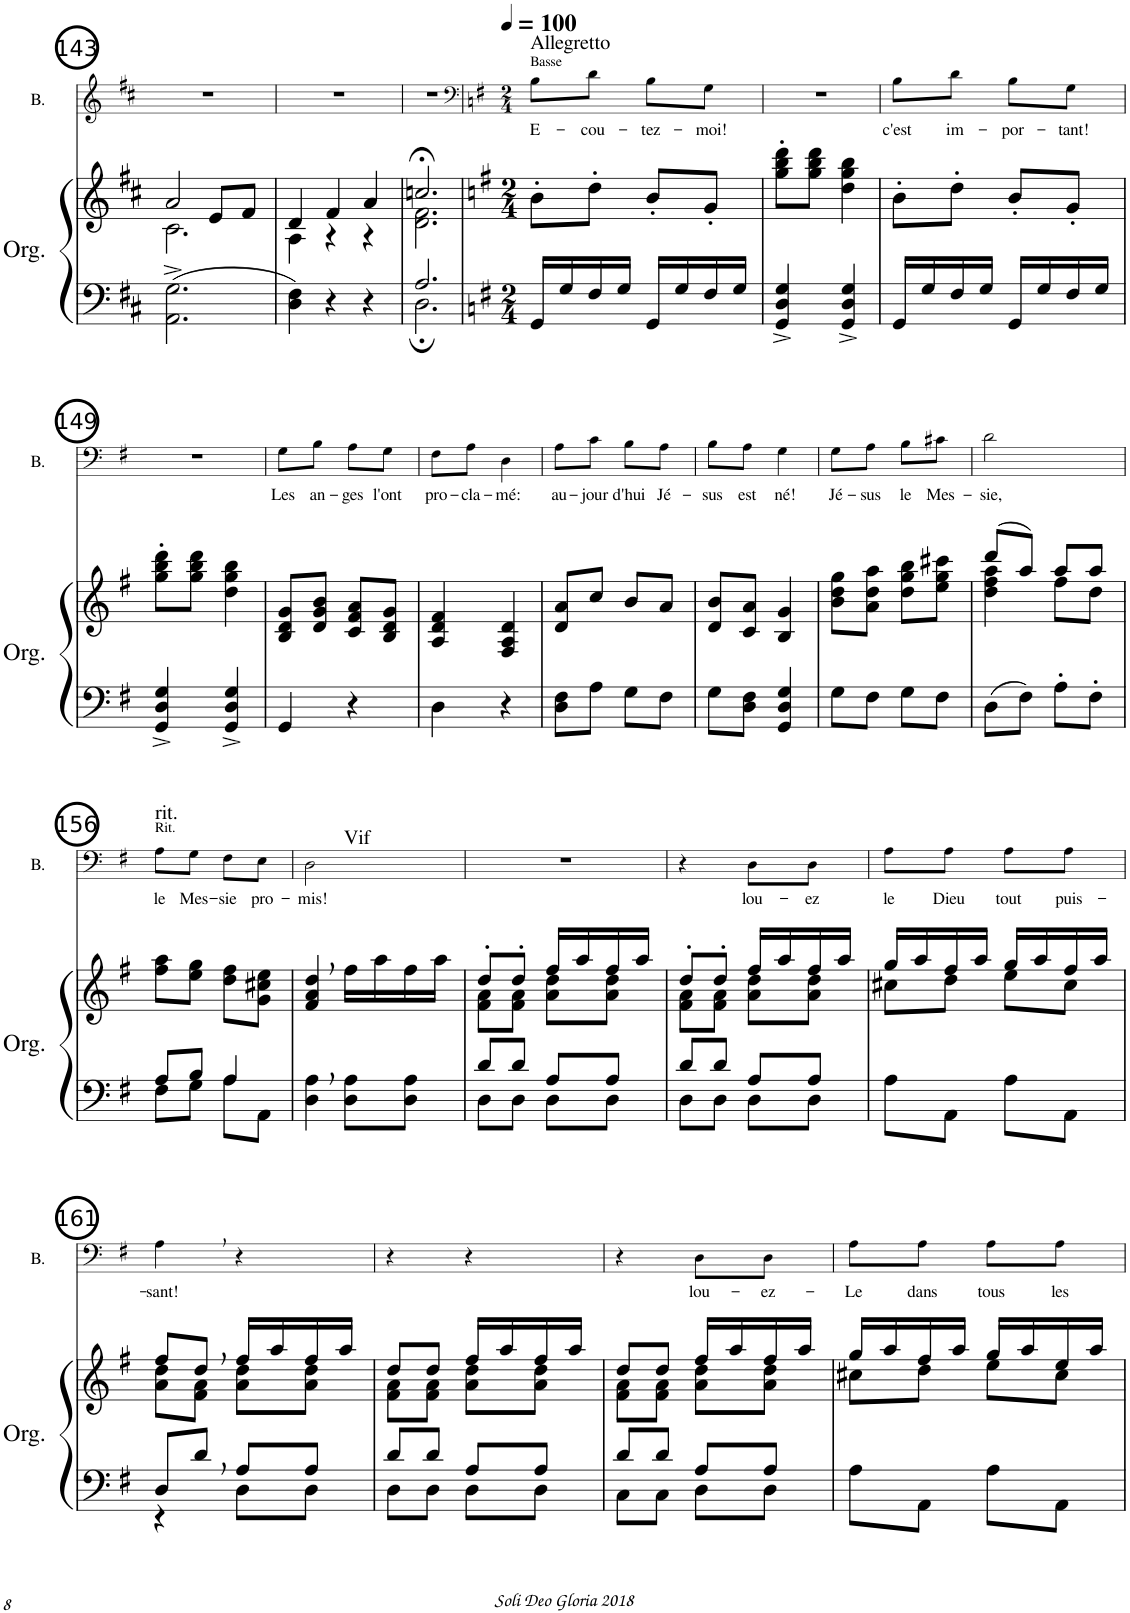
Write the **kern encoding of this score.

**kern	**kern	**kern	**text
*part2	*part2	*part1	*part1
*staff3	*staff2	*staff1	*staff1
*I"Orgue	*	*I"Bass	*
*I'Org.	*	*I'B.	*
!!LO:PB:g=z
*clefF4	*clefG2	*clefG2	*
*k[f#c#]	*k[f#c#]	*k[f#c#]	*
*M3/4	*M3/4	*M3/4	*
=143	=143	=143	=143
*	*^	*	*
2.AA\^ 2.G\^	2a/	2.c#\	2.r	.
.	8e/L	.	.	.
.	8f#/J	.	.	.
=144	=144	=144	=144	=144
4D\ 4F#\	4d/	4A\	2.r	.
4r	4f#/	4r	.	.
4r	4a/	4r	.	.
=145	=145	=145	=145	=145
*^	*	*	*	*
2.A;/	2.D\	2.ccn;</	2.d\ 2.f#\	2.r	.
*v	*v	*	*	*	*
*	*v	*v	*	*
=146	=146	=146	=146
*	*	*clefF4	*
*k[f#]	*k[f#]	*k[f#]	*
*M2/4	*M2/4	*M2/4	*
*	*	*MM100	*
*^	*^	*	*
!	!	!	!	!LO:TX:a:t=Allegretto	!
!	!	!	!	!LO:TX:a:t=Basse	!
!	!	!	!	!	!LO:LY:b
*v	*v	*	*	*	*
*	*v	*v	*	*
16GG/LL	8b'\L	8B\L	E-
16G/	.	.	.
!	!	!	!LO:LY:b
16F#/	8dd'\J	8d\J	-cou-
16G/JJ	.	.	.
!	!	!	!LO:LY:b
16GG/LL	8b'/L	8B\L	-tez-
16G/	.	.	.
!	!	!	!LO:LY:b
16F#/	8g'/J	8G\J	-moi!
16G/JJ	.	.	.
=147	=147	=147	=147
4GG/^ 4D/^ 4G/^	8gg\' 8bb\' 8ddd\'L	2r	.
.	8gg\ 8bb\ 8ddd\J	.	.
4GG/^ 4D/^ 4G/^	4dd\ 4gg\ 4bb\	.	.
=148	=148	=148	=148
!	!	!	!LO:LY:b
16GG/LL	8b'\L	8B\L	c'est
16G/	.	.	.
!	!	!	!LO:LY:b
16F#/	8dd'\J	8d\J	im-
16G/JJ	.	.	.
!	!	!	!LO:LY:b
16GG/LL	8b'/L	8B\L	-por-
16G/	.	.	.
!	!	!	!LO:LY:b
16F#/	8g'/J	8G\J	-tant!
16G/JJ	.	.	.
!!LO:LB:g=z
=149	=149	=149	=149
4GG/^ 4D/^ 4G/^	8gg\' 8bb\' 8ddd\'L	2r	.
.	8gg\ 8bb\ 8ddd\J	.	.
4GG/^ 4D/^ 4G/^	4dd\ 4gg\ 4bb\	.	.
=150	=150	=150	=150
!	!	!	!LO:LY:b
4GG/	8B/ 8d/ 8g/L	8G\L	Les
!	!	!	!LO:LY:b
.	8d/ 8g/ 8b/J	8B\J	an-
!	!	!	!LO:LY:b
4r	8c/ 8f#/ 8a/L	8A\L	-ges
!	!	!	!LO:LY:b
.	8B/ 8d/ 8g/J	8G\J	l'ont
=151	=151	=151	=151
!	!	!	!LO:LY:b
4D\	4A/ 4d/ 4f#/	8F#\L	pro-
!	!	!	!LO:LY:b
.	.	8A\J	-cla-
!	!	!	!LO:LY:b
4r	4F#/ 4A/ 4d/	4D\	-mé:
=152	=152	=152	=152
!	!	!	!LO:LY:b
8D\ 8F#\L	8d/ 8a/L	8A\L	au-
!	!	!	!LO:LY:b
8A\J	8cc/J	8c\J	-jour-
!	!	!	!LO:LY:b
8G\L	8b/L	8B\L	-d'hui
!	!	!	!LO:LY:b
8F#\J	8a/J	8A\J	Jé-
=153	=153	=153	=153
!	!	!	!LO:LY:b
8G\L	8d/ 8b/L	8B\L	-sus
!	!	!	!LO:LY:b
8D\ 8F#\J	8c/ 8a/J	8A\J	est
!	!	!	!LO:LY:b
4GG/ 4D/ 4G/	4B/ 4g/	4G\	né!
=154	=154	=154	=154
!	!	!	!LO:LY:b
8G\L	8b\ 8dd\ 8gg\L	8G\L	Jé-
!	!	!	!LO:LY:b
8F#\J	8a\ 8dd\ 8aa\J	8A\J	-sus
!	!	!	!LO:LY:b
8G\L	8dd\ 8gg\ 8bb\L	8B\L	le
!	!	!	!LO:LY:b
8F#\J	8ee\ 8gg\ 8ccc#X\J	8c#X\J	Mes-
=155	=155	=155	=155
*	*^	*	*
!	!	!	!	!LO:LY:b
8D\L	(8ddd/L	4dd\ 4ff#\ 4aa\	2d\	-sie,
8F#\J	8aa/J)	.	.	.
8A'\L	8aa/L	8ff#\L	.	.
8F#'\J	8aa/J	8dd\J	.	.
!!LO:LB:g=z
=156	=156	=156	=156	=156
*^	*	*	*	*
!	!	!	!	!LO:TX:a:t=rit.	!
!	!	!	!	!LO:TX:a:t=Rit.	!
!	!	!	!	!	!LO:LY:b
*	*	*v	*v	*	*
8A/L	8F#\L	8ff#\ 8aa\L	8A\L	le
!	!	!	!	!LO:LY:b
8B/J	8G\J	8ee\ 8gg\J	8G\J	Mes-
!	!	!	!	!LO:LY:b
4A/	8A\L	8dd\ 8ff#\L	8F#\L	-sie
!	!	!	!	!LO:LY:b
.	8AA\J	8g\ 8cc#X\ 8ee\J	8E\J	pro-
=157	=157	=157	=157	=157
!	!	!	!	!LO:LY:b
*v	*v	*	*^	*
4D\, 4A\,	4f#/, 4a/, 4dd/,	2D\	4ryy	-mis!
!	!	!	!LO:TX:a:t=Vif	!
8D\ 8A\L	16ff#\LL	.	4ryy	.
.	16aa\	.	.	.
8D\ 8A\J	16ff#\	.	.	.
.	16aa\JJ	.	.	.
*	*	*v	*v	*
=158	=158	=158	=158
*^	*^	*	*
8d/L	8D\L	8dd'/L	8f#\ 8a\L	2r	.
8d/J	8D\J	8dd'/J	8f#\ 8a\J	.	.
8A/L	8D\L	16ff#/LL	8a\ 8dd\L	.	.
.	.	16aa/	.	.	.
8A/J	8D\J	16ff#/	8a\ 8dd\J	.	.
.	.	16aa/JJ	.	.	.
=159	=159	=159	=159	=159	=159
8d/L	8D\L	8dd'/L	8f#\ 8a\L	4r	.
8d/J	8D\J	8dd'/J	8f#\ 8a\J	.	.
!	!	!	!	!	!LO:LY:b
8A/L	8D\L	16ff#/LL	8a\ 8dd\L	8D\L	lou-
.	.	16aa/	.	.	.
!	!	!	!	!	!LO:LY:b
8A/J	8D\J	16ff#/	8a\ 8dd\J	8D\J	-ez
.	.	16aa/JJ	.	.	.
*v	*v	*	*	*	*
=160	=160	=160	=160	=160
!	!	!	!	!LO:LY:b
8A\L	16gg/LL	8cc#X\L	8A\L	le
.	16aa/	.	.	.
!	!	!	!	!LO:LY:b
8AA\J	16ff#/	8dd\J	8A\J	Dieu
.	16aa/JJ	.	.	.
!	!	!	!	!LO:LY:b
8A\L	16gg/LL	8ee\L	8A\L	tout
.	16aa/	.	.	.
!	!	!	!	!LO:LY:b
8AA\J	16ff#/	8cc#\J	8A\J	puis-
.	16aa/JJ	.	.	.
!!LO:LB:g=z
=161	=161	=161	=161	=161
*^	*	*	*	*
!	!	!	!	!	!LO:LY:b
8D/L	4r	8ff#/L	8a\ 8dd\L	4A,\	-sant!
8d,/J	.	8dd,/J	8f#\ 8a\J	.	.
8A/L	8D\L	16ff#/LL	8a\ 8dd\L	4r	.
.	.	16aa/	.	.	.
8A/J	8D\J	16ff#/	8a\ 8dd\J	.	.
.	.	16aa/JJ	.	.	.
=162	=162	=162	=162	=162	=162
8d/L	8D\L	8dd/L	8f#\ 8a\L	4r	.
8d/J	8D\J	8dd/J	8f#\ 8a\J	.	.
8A/L	8D\L	16ff#/LL	8a\ 8dd\L	4r	.
.	.	16aa/	.	.	.
8A/J	8D\J	16ff#/	8a\ 8dd\J	.	.
.	.	16aa/JJ	.	.	.
=163	=163	=163	=163	=163	=163
8d/L	8C\L	8dd/L	8f#\ 8a\L	4r	.
8d/J	8C\J	8dd/J	8f#\ 8a\J	.	.
!	!	!	!	!	!LO:LY:b
8A/L	8D\L	16ff#/LL	8a\ 8dd\L	8D\L	lou-
.	.	16aa/	.	.	.
!	!	!	!	!	!LO:LY:b
8A/J	8D\J	16ff#/	8a\ 8dd\J	8D\J	-ez-
.	.	16aa/JJ	.	.	.
*v	*v	*	*	*	*
=164	=164	=164	=164	=164
!	!	!	!	!LO:LY:b
8A\L	16gg/LL	8cc#X\L	8A\L	-Le
.	16aa/	.	.	.
!	!	!	!	!LO:LY:b
8AA\J	16ff#/	8dd\J	8A\J	dans
.	16aa/JJ	.	.	.
!	!	!	!	!LO:LY:b
8A\L	16gg/LL	8ee\L	8A\L	tous
.	16aa/	.	.	.
!	!	!	!	!LO:LY:b
8AA\J	16ee/	8cc#\J	8A\J	les
.	16aa/JJ	.	.	.
*	*v	*v	*	*
=	=	=	=
*-	*-	*-	*-
